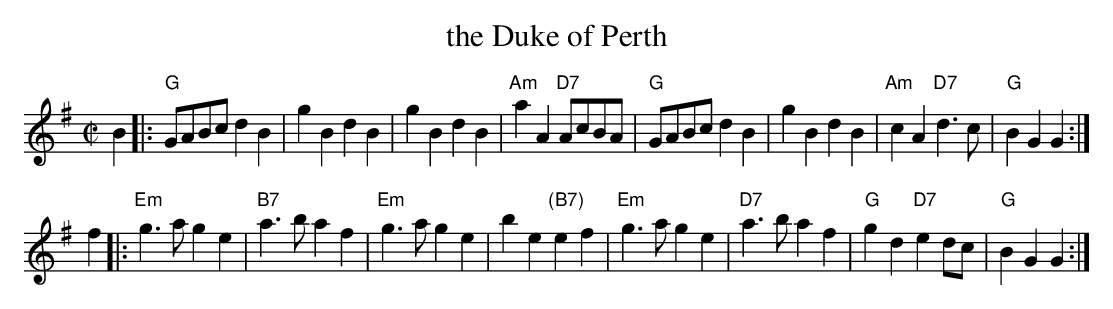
X:1
T: the Duke of Perth
M: C|
L: 1/4
K: G
B |: "G"G/A/B/c/ dB | gB dB | gB dB | "Am"aA "D7"A/c/B/A/ \
  |  "G"G/A/B/c/ dB | gB dB | "Am"cA "D7"d>c | "G"BG G :|
f |: "Em"g>a ge | "B7"a>b af | "Em"g>a ge | be "(B7)"ef \
  |  "Em"g>a ge | "D7"a>b af | "G"gd "D7"ed/c/ | "G"BG G :|
